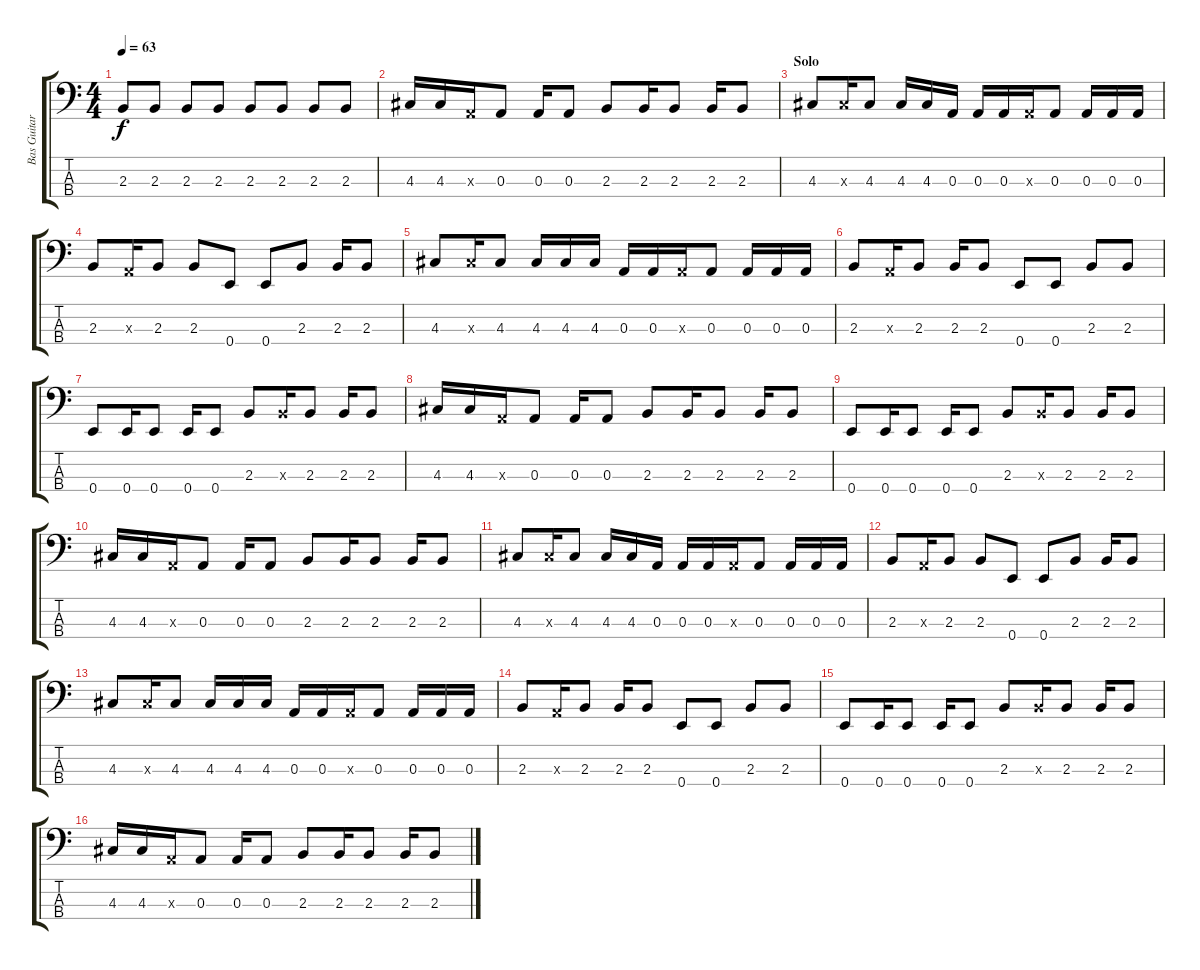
\track ("Bas Guitar" "Bas Guitar") {instrument electricbasspick}
\staff {score tabs}
\tuning (G2 D2 A1 E1) {hide}
\ts (4 4)
\tempo 63
\clef f4
\ks c
2.3.8{dy f} 2.3.8 2.3.8 2.3.8 2.3.8 2.3.8 2.3.8 2.3.8 |
4.3.16 4.3.16 0.3{x}.16 0.3.8 0.3.16 0.3.8 2.3.8 2.3.16 2.3.8 2.3.16 2.3.8 |
\section ("" "Solo")
4.3.8{volume 12} 4.3{x}.16 4.3.8 4.3.16 4.3.16 0.3.16 0.3.16 0.3.16 0.3{x}.16 0.3.8 0.3.16 0.3.16 0.3.16 |
2.3.8 0.3{x}.16 2.3.8 2.3.8 0.4.8 0.4.8 2.3.8 2.3.16 2.3.8 |
4.3.8 4.3{x}.16 4.3.8 4.3.16 4.3.16 4.3.16 0.3.16 0.3.16 0.3{x}.16 0.3.8 0.3.16 0.3.16 0.3.16 |
2.3.8 0.3{x}.16 2.3.8 2.3.16 2.3.8 0.4.8 0.4.8 2.3.8 2.3.8 |
0.4.8 0.4.16 0.4.8 0.4.16 0.4.8 2.3.8 2.3{x}.16 2.3.8 2.3.16 2.3.8 |
4.3.16 4.3.16 0.3{x}.16 0.3.8 0.3.16 0.3.8 2.3.8 2.3.16 2.3.8 2.3.16 2.3.8 |
0.4.8 0.4.16 0.4.8 0.4.16 0.4.8 2.3.8 2.3{x}.16 2.3.8 2.3.16 2.3.8 |
4.3.16 4.3.16 0.3{x}.16 0.3.8 0.3.16 0.3.8 2.3.8 2.3.16 2.3.8 2.3.16 2.3.8 |
4.3.8 4.3{x}.16 4.3.8 4.3.16 4.3.16 0.3.16 0.3.16 0.3.16 0.3{x}.16 0.3.8 0.3.16 0.3.16 0.3.16 |
2.3.8 0.3{x}.16 2.3.8 2.3.8 0.4.8 0.4.8 2.3.8 2.3.16 2.3.8 |
4.3.8 4.3{x}.16 4.3.8 4.3.16 4.3.16 4.3.16 0.3.16 0.3.16 0.3{x}.16 0.3.8 0.3.16 0.3.16 0.3.16 |
2.3.8 0.3{x}.16 2.3.8 2.3.16 2.3.8 0.4.8 0.4.8 2.3.8 2.3.8 |
0.4.8 0.4.16 0.4.8 0.4.16 0.4.8 2.3.8 2.3{x}.16 2.3.8 2.3.16 2.3.8 |
4.3.16 4.3.16 0.3{x}.16 0.3.8 0.3.16 0.3.8 2.3.8 2.3.16 2.3.8 2.3.16 2.3.8
